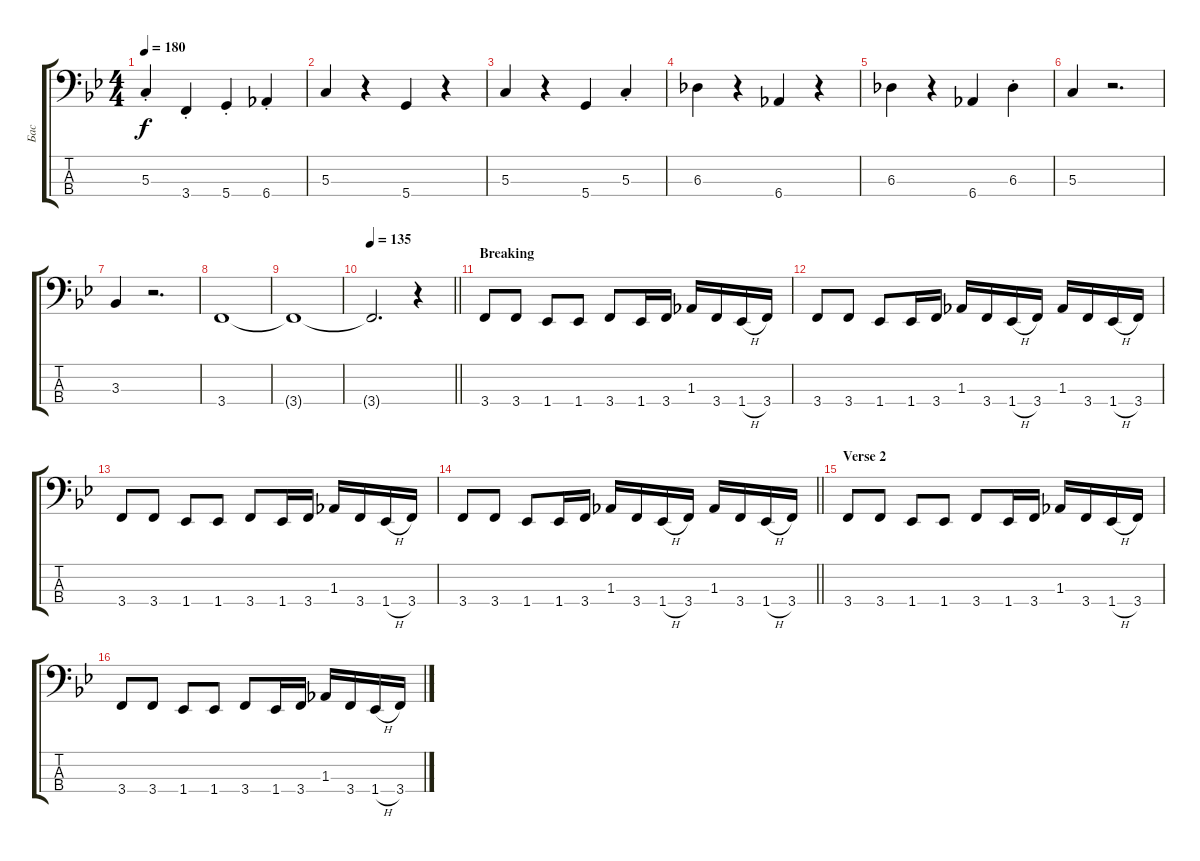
\track ("Бас" "Бас") {instrument electricbassfinger}
\staff {score tabs}
\tuning (F2 C2 G1 D1) {hide}
\ts (4 4)
\tempo 180
\clef f4
\ks gminor
5.3{st}.4{dy f} 3.4{st}.4 5.4{st}.4 6.4{st}.4 |
5.3.4 r.4 5.4.4 r.4 |
5.3.4 r.4 5.4.4 5.3{st}.4 |
6.3.4 r.4 6.4.4 r.4 |
6.3.4 r.4 6.4.4 6.3{st}.4 |
5.3.4 r.2{d} |
3.3.4 r.2{d} |
3.4.1 |
3.4{t}.1 |
\tempo 135
\barLineRight lightlight
3.4{t}.2{d} r.4 |
\section ("" "Breaking")
3.4.8 3.4.8 1.4.8 1.4.8 3.4.8 1.4.16 3.4.16 1.3.16 3.4.16 1.4{h}.16 3.4.16 |
3.4.8 3.4.8 1.4.8 1.4.16 3.4.16 1.3.16 3.4.16 1.4{h}.16 3.4.16 1.3.16 3.4.16 1.4{h}.16 3.4.16 |
3.4.8 3.4.8 1.4.8 1.4.8 3.4.8 1.4.16 3.4.16 1.3.16 3.4.16 1.4{h}.16 3.4.16 |
\barLineRight lightlight
3.4.8 3.4.8 1.4.8 1.4.16 3.4.16 1.3.16 3.4.16 1.4{h}.16 3.4.16 1.3.16 3.4.16 1.4{h}.16 3.4.16 |
\section ("" "Verse 2")
3.4.8 3.4.8 1.4.8 1.4.8 3.4.8 1.4.16 3.4.16 1.3.16 3.4.16 1.4{h}.16 3.4.16 |
3.4.8 3.4.8 1.4.8 1.4.8 3.4.8 1.4.16 3.4.16 1.3.16 3.4.16 1.4{h}.16 3.4.16
